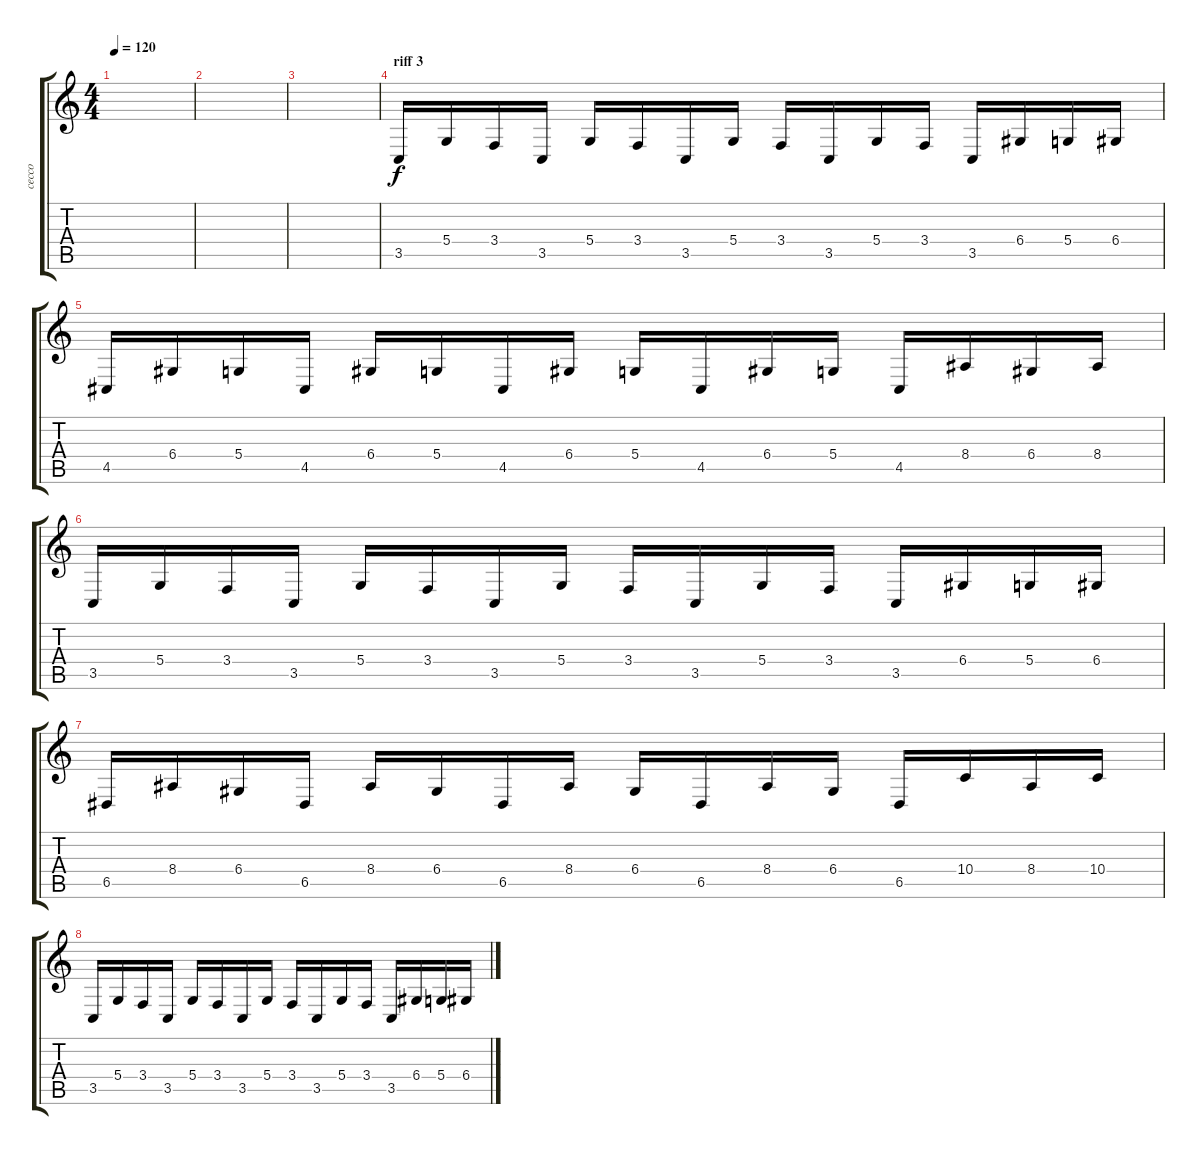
\track ("cecco" "cecco") {instrument acousticgrandpiano}
\staff {score tabs}
\tuning (E4 B3 G3 D3 A2 E2) {hide}
\ts (4 4)
\tempo 120
\clef g2
\ks c
|
|
|
\section ("" "riff 3")
3.5.16 5.4.16 3.4.16 3.5.16 5.4.16 3.4.16 3.5.16 5.4.16 3.4.16 3.5.16 5.4.16 3.4.16 3.5.16 6.4.16 5.4.16 6.4.16 |
4.5.16 6.4.16 5.4.16 4.5.16 6.4.16 5.4.16 4.5.16 6.4.16 5.4.16 4.5.16 6.4.16 5.4.16 4.5.16 8.4.16 6.4.16 8.4.16 |
3.5.16 5.4.16 3.4.16 3.5.16 5.4.16 3.4.16 3.5.16 5.4.16 3.4.16 3.5.16 5.4.16 3.4.16 3.5.16 6.4.16 5.4.16 6.4.16 |
6.5.16 8.4.16 6.4.16 6.5.16 8.4.16 6.4.16 6.5.16 8.4.16 6.4.16 6.5.16 8.4.16 6.4.16 6.5.16 10.4.16 8.4.16 10.4.16 |
3.5.16 5.4.16 3.4.16 3.5.16 5.4.16 3.4.16 3.5.16 5.4.16 3.4.16 3.5.16 5.4.16 3.4.16 3.5.16 6.4.16 5.4.16 6.4.16
